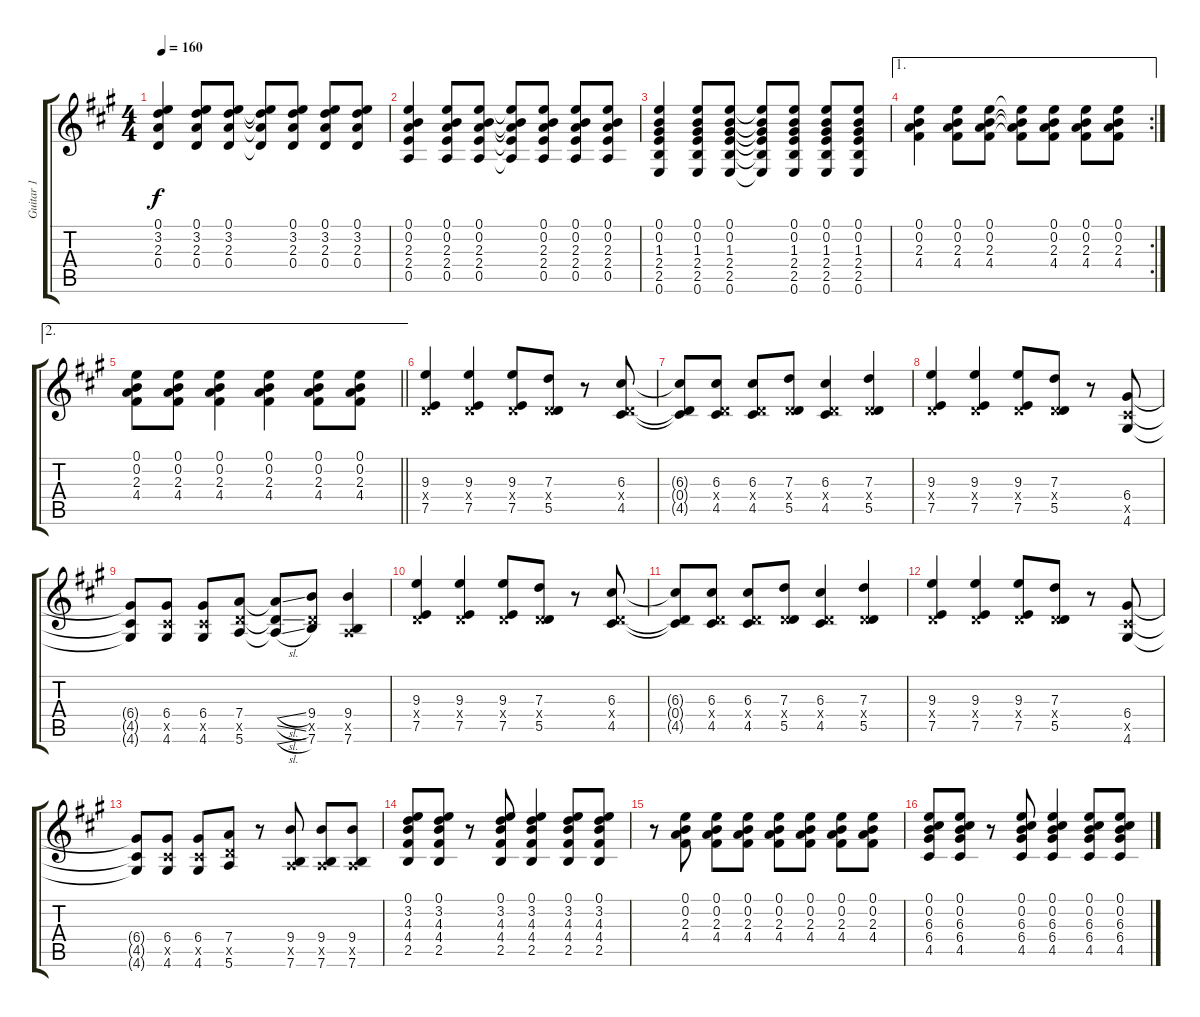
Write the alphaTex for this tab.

\track ("Guitar 1" "Guitar 1") {instrument electricguitarjazz}
\staff {score tabs}
\tuning (E4 B3 G3 D3 A2 E2) {hide}
\ts (4 4)
\tempo 160
\clef g2
\ks a
(0.1 3.2 2.3 0.4).4{dy f} (0.1 3.2 2.3 0.4).8 (0.1 3.2 2.3 0.4).8 (0.1{t} 3.2{t} 2.3{t} 0.4{t}).8 (0.1 3.2 2.3 0.4).8 (0.1 3.2 2.3 0.4).8 (0.1 3.2 2.3 0.4).8 |
(0.1 0.2 2.3 2.4 0.5).4 (0.1 0.2 2.3 2.4 0.5).8 (0.1 0.2 2.3 2.4 0.5).8 (0.1{t} 0.2{t} 2.3{t} 2.4{t} 0.5{t}).8 (0.1 0.2 2.3 2.4 0.5).8 (0.1 0.2 2.3 2.4 0.5).8 (0.1 0.2 2.3 2.4 0.5).8 |
(0.1 0.2 1.3 2.4 2.5 0.6).4 (0.1 0.2 1.3 2.4 2.5 0.6).8 (0.1 0.2 1.3 2.4 2.5 0.6).8 (0.1{t} 0.2{t} 1.3{t} 2.4{t} 2.5{t} 0.6{t}).8 (0.1 0.2 1.3 2.4 2.5 0.6).8 (0.1 0.2 1.3 2.4 2.5 0.6).8 (0.1 0.2 1.3 2.4 2.5 0.6).8 |
\ae 1
\rc 2
(0.1 0.2 2.3 4.4).4 (0.1 0.2 2.3 4.4).8 (0.1 0.2 2.3 4.4).8 (0.1{t} 0.2{t} 2.3{t} 4.4{t}).8 (0.1 0.2 2.3 4.4).8 (0.1 0.2 2.3 4.4).8 (0.1 0.2 2.3 4.4).8 |
\ae 2
\barLineRight lightlight
(0.1 0.2 2.3 4.4).8 (0.1 0.2 2.3 4.4).8 (0.1 0.2 2.3 4.4).4 (0.1 0.2 2.3 4.4).4 (0.1 0.2 2.3 4.4).8 (0.1 0.2 2.3 4.4).8 |
(9.3 0.4{x} 7.5).4 (9.3 0.4{x} 7.5).4 (9.3 0.4{x} 7.5).8 (7.3 0.4{x} 5.5).8 r.8 (6.3 0.4{x} 4.5).8 |
(6.3{t} 0.4{t} 4.5{t}).8 (6.3 0.4{x} 4.5).8 (6.3 0.4{x} 4.5).8 (7.3 0.4{x} 5.5).8 (6.3 0.4{x} 4.5).4 (7.3 0.4{x} 5.5).4 |
(9.3 0.4{x} 7.5).4 (9.3 0.4{x} 7.5).4 (9.3 0.4{x} 7.5).8 (7.3 0.4{x} 5.5).8 r.8 (6.4 4.5{x} 4.6).8 |
(6.4{t} 4.5{t} 4.6{t}).8 (6.4 4.5{x} 4.6).8 (6.4 4.5{x} 4.6).8 (7.4 5.5{x} 5.6).8 (7.4{sl t} 5.5{sl t} 5.6{sl t}).8 (9.4 5.5{x} 7.6).8 (9.4 0.5{x} 7.6).4 |
(9.3 0.4{x} 7.5).4 (9.3 0.4{x} 7.5).4 (9.3 0.4{x} 7.5).8 (7.3 0.4{x} 5.5).8 r.8 (6.3 0.4{x} 4.5).8 |
(6.3{t} 0.4{t} 4.5{t}).8 (6.3 0.4{x} 4.5).8 (6.3 0.4{x} 4.5).8 (7.3 0.4{x} 5.5).8 (6.3 0.4{x} 4.5).4 (7.3 0.4{x} 5.5).4 |
(9.3 0.4{x} 7.5).4 (9.3 0.4{x} 7.5).4 (9.3 0.4{x} 7.5).8 (7.3 0.4{x} 5.5).8 r.8 (6.4 4.5{x} 4.6).8 |
(6.4{t} 4.5{t} 4.6{t}).8 (6.4 4.5{x} 4.6).8 (6.4 4.5{x} 4.6).8 (7.4 5.5{x} 5.6).8 r.8 (9.4 0.5{x} 7.6).8 (9.4 0.5{x} 7.6).8 (9.4 0.5{x} 7.6).8 |
(0.1 3.2 4.3 4.4 2.5).8 (0.1 3.2 4.3 4.4 2.5).8 r.8 (0.1 3.2 4.3 4.4 2.5).8 (0.1 3.2 4.3 4.4 2.5).4 (0.1 3.2 4.3 4.4 2.5).8 (0.1 3.2 4.3 4.4 2.5).8 |
r.8 (0.1 0.2 2.3 4.4).8 (0.1 0.2 2.3 4.4).8 (0.1 0.2 2.3 4.4).8 (0.1 0.2 2.3 4.4).8 (0.1 0.2 2.3 4.4).8 (0.1 0.2 2.3 4.4).8 (0.1 0.2 2.3 4.4).8 |
(0.1 0.2 6.3 6.4 4.5).8 (0.1 0.2 6.3 6.4 4.5).8 r.8 (0.1 0.2 6.3 6.4 4.5).8 (0.1 0.2 6.3 6.4 4.5).4 (0.1 0.2 6.3 6.4 4.5).8 (0.1 0.2 6.3 6.4 4.5).8
